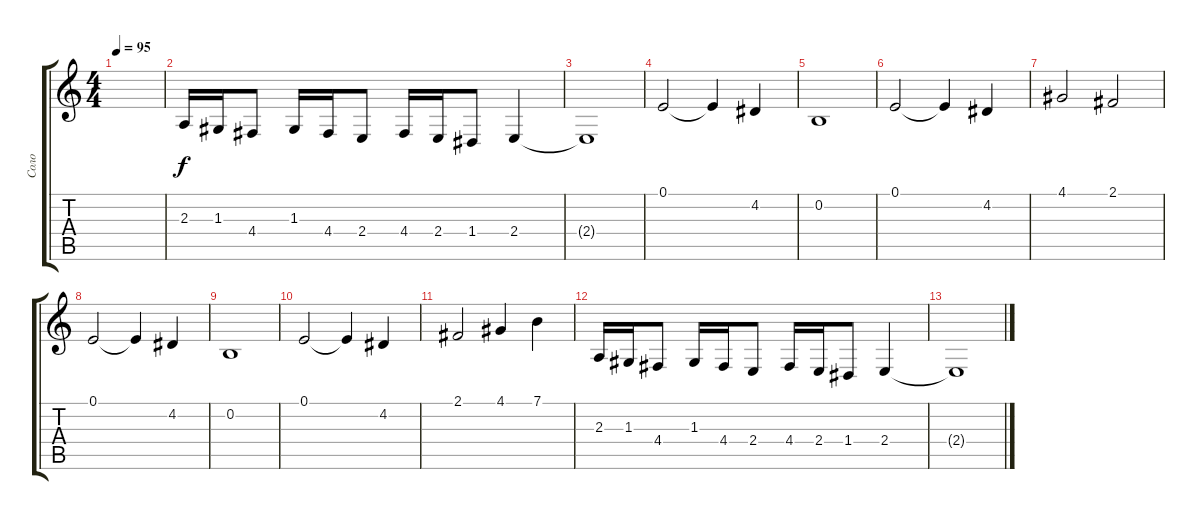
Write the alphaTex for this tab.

\track ("Соло" "Соло") {instrument flute}
\staff {score tabs}
\tuning (E4 B3 G3 D3 A2 E2) {hide}
\ts (4 4)
\tempo 95
\clef g2
\ks c
|
2.3.16{instrument viola} 1.3.16 4.4.8 1.3.16 4.4.16 2.4.8 4.4.16 2.4.16 1.4.8 2.4.4 |
2.4{t}.1 |
0.1.2{instrument stringensemble1} 0.1{t}.4{instrument stringensemble1} 4.2.4 |
0.2.1 |
0.1.2{instrument stringensemble1} 0.1{t}.4{instrument stringensemble1} 4.2.4 |
4.1.2 2.1.2 |
0.1.2{instrument stringensemble1} 0.1{t}.4{instrument stringensemble1} 4.2.4 |
0.2.1 |
0.1.2{instrument stringensemble1} 0.1{t}.4{instrument stringensemble1} 4.2.4 |
2.1.2 4.1.4 7.1.4 |
2.3.16{instrument viola} 1.3.16 4.4.8 1.3.16 4.4.16 2.4.8 4.4.16 2.4.16 1.4.8 2.4.4 |
2.4{t}.1
